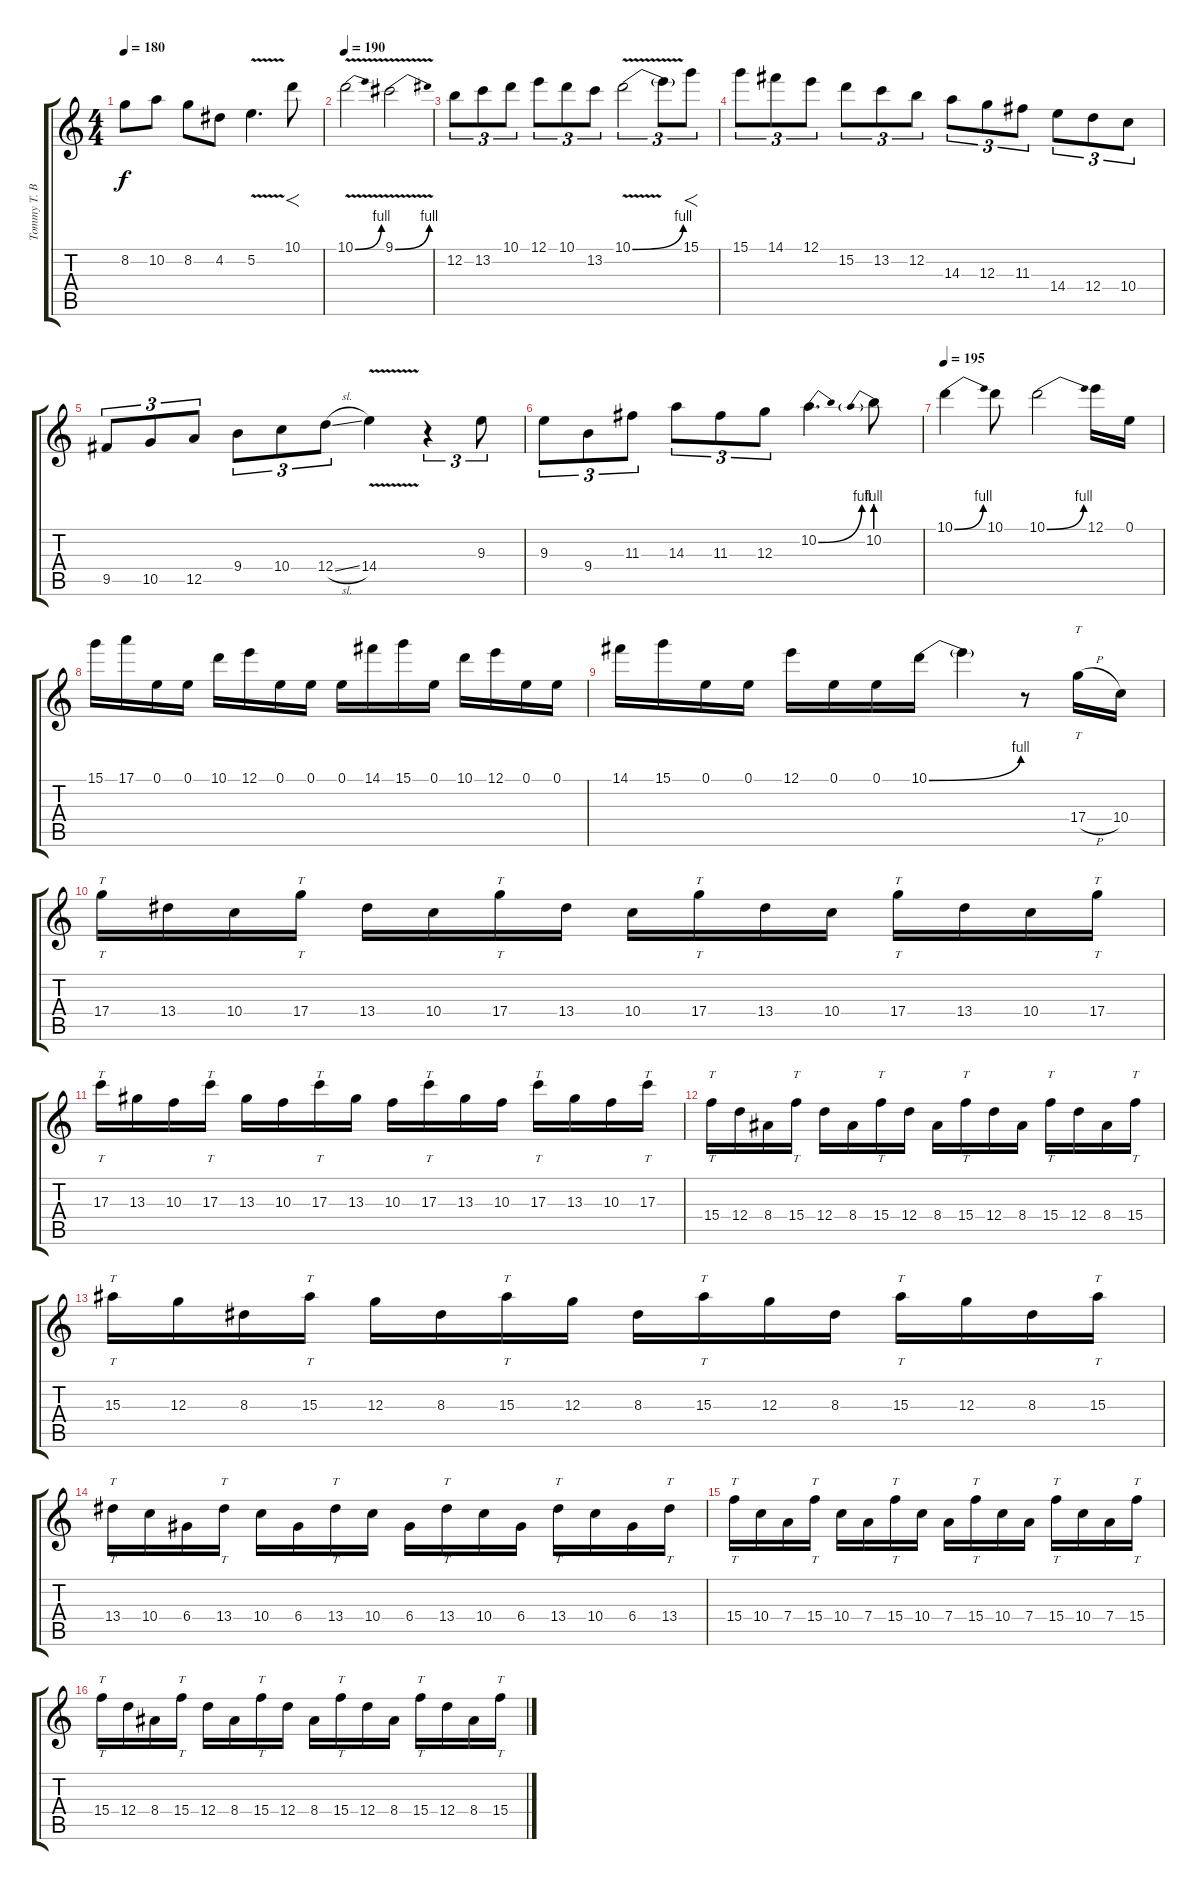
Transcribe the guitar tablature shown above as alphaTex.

\track ("Tommy T. Baron (LEAD)" "Tommy T. B") {instrument overdrivenguitar}
\staff {score tabs}
\tuning (E4 B3 G3 D3 A2 E2) {hide}
\ts (4 4)
\tempo 180
\clef g2
\ks c
8.2.8{dy f} 10.2.8 8.2.8 4.2.8 5.2{v}.4{d} 10.1.8{f} |
\tempo 190
10.1{be (bend 0 0 60 4) v}.2 9.1{be (bend 0 0 60 4) v}.2 |
12.2.8{tu (3 2)} 13.2.8{tu (3 2)} 10.1.8{tu (3 2)} 12.1.8{tu (3 2)} 10.1.8{tu (3 2)} 13.2.8{tu (3 2)} 10.1{be (bend 0 0 60 4) v}.2{tu (3 2)} 10.1{t}.8{tu (3 2)} 15.1.8{f tu (3 2)} |
15.1.8{tu (3 2)} 14.1.8{tu (3 2)} 12.1.8{tu (3 2)} 15.2.8{tu (3 2)} 13.2.8{tu (3 2)} 12.2.8{tu (3 2)} 14.3.8{tu (3 2)} 12.3.8{tu (3 2)} 11.3.8{tu (3 2)} 14.4.8{tu (3 2)} 12.4.8{tu (3 2)} 10.4.8{tu (3 2)} |
9.5.8{tu (3 2)} 10.5.8{tu (3 2)} 12.5.8{tu (3 2)} 9.4.8{tu (3 2)} 10.4.8{tu (3 2)} 12.4{sl}.8{tu (3 2)} 14.4{v}.4 r.4{tu (3 2)} 9.3.8{tu (3 2)} |
9.3.8{tu (3 2)} 9.4.8{tu (3 2)} 11.3.8{tu (3 2)} 14.3.8{tu (3 2)} 11.3.8{tu (3 2)} 12.3.8{tu (3 2)} 10.2{be (bend 0 0 60 4)}.4{d} 10.2{be (prebend 0 4 60 4)}.8 |
\tempo 195
10.1{be (bend 0 0 60 4)}.4 10.1.8 10.1{be (bend 0 0 60 4)}.2 12.1.16 0.1.16 |
15.1.16 17.1.16 0.1.16 0.1.16 10.1.16 12.1.16 0.1.16 0.1.16 0.1.16 14.1.16 15.1.16 0.1.16 10.1.16 12.1.16 0.1.16 0.1.16 |
14.1.16 15.1.16 0.1.16 0.1.16 12.1.16 0.1.16 0.1.16 10.1{be (bend 0 0 60 4)}.16 10.1{t}.4 r.8 17.4{h}.16{tt} 10.4.16 |
17.4.16{tt} 13.4.16 10.4.16 17.4.16{tt} 13.4.16 10.4.16 17.4.16{tt} 13.4.16 10.4.16 17.4.16{tt} 13.4.16 10.4.16 17.4.16{tt} 13.4.16 10.4.16 17.4.16{tt} |
17.3.16{tt} 13.3.16 10.3.16 17.3.16{tt} 13.3.16 10.3.16 17.3.16{tt} 13.3.16 10.3.16 17.3.16{tt} 13.3.16 10.3.16 17.3.16{tt} 13.3.16 10.3.16 17.3.16{tt} |
15.4.16{tt} 12.4.16 8.4.16 15.4.16{tt} 12.4.16 8.4.16 15.4.16{tt} 12.4.16 8.4.16 15.4.16{tt} 12.4.16 8.4.16 15.4.16{tt} 12.4.16 8.4.16 15.4.16{tt} |
15.3.16{tt} 12.3.16 8.3.16 15.3.16{tt} 12.3.16 8.3.16 15.3.16{tt} 12.3.16 8.3.16 15.3.16{tt} 12.3.16 8.3.16 15.3.16{tt} 12.3.16 8.3.16 15.3.16{tt} |
13.4.16{tt} 10.4.16 6.4.16 13.4.16{tt} 10.4.16 6.4.16 13.4.16{tt} 10.4.16 6.4.16 13.4.16{tt} 10.4.16 6.4.16 13.4.16{tt} 10.4.16 6.4.16 13.4.16{tt} |
15.4.16{tt} 10.4.16 7.4.16 15.4.16{tt} 10.4.16 7.4.16 15.4.16{tt} 10.4.16 7.4.16 15.4.16{tt} 10.4.16 7.4.16 15.4.16{tt} 10.4.16 7.4.16 15.4.16{tt} |
15.4.16{tt} 12.4.16 8.4.16 15.4.16{tt} 12.4.16 8.4.16 15.4.16{tt} 12.4.16 8.4.16 15.4.16{tt} 12.4.16 8.4.16 15.4.16{tt} 12.4.16 8.4.16 15.4.16{tt}
